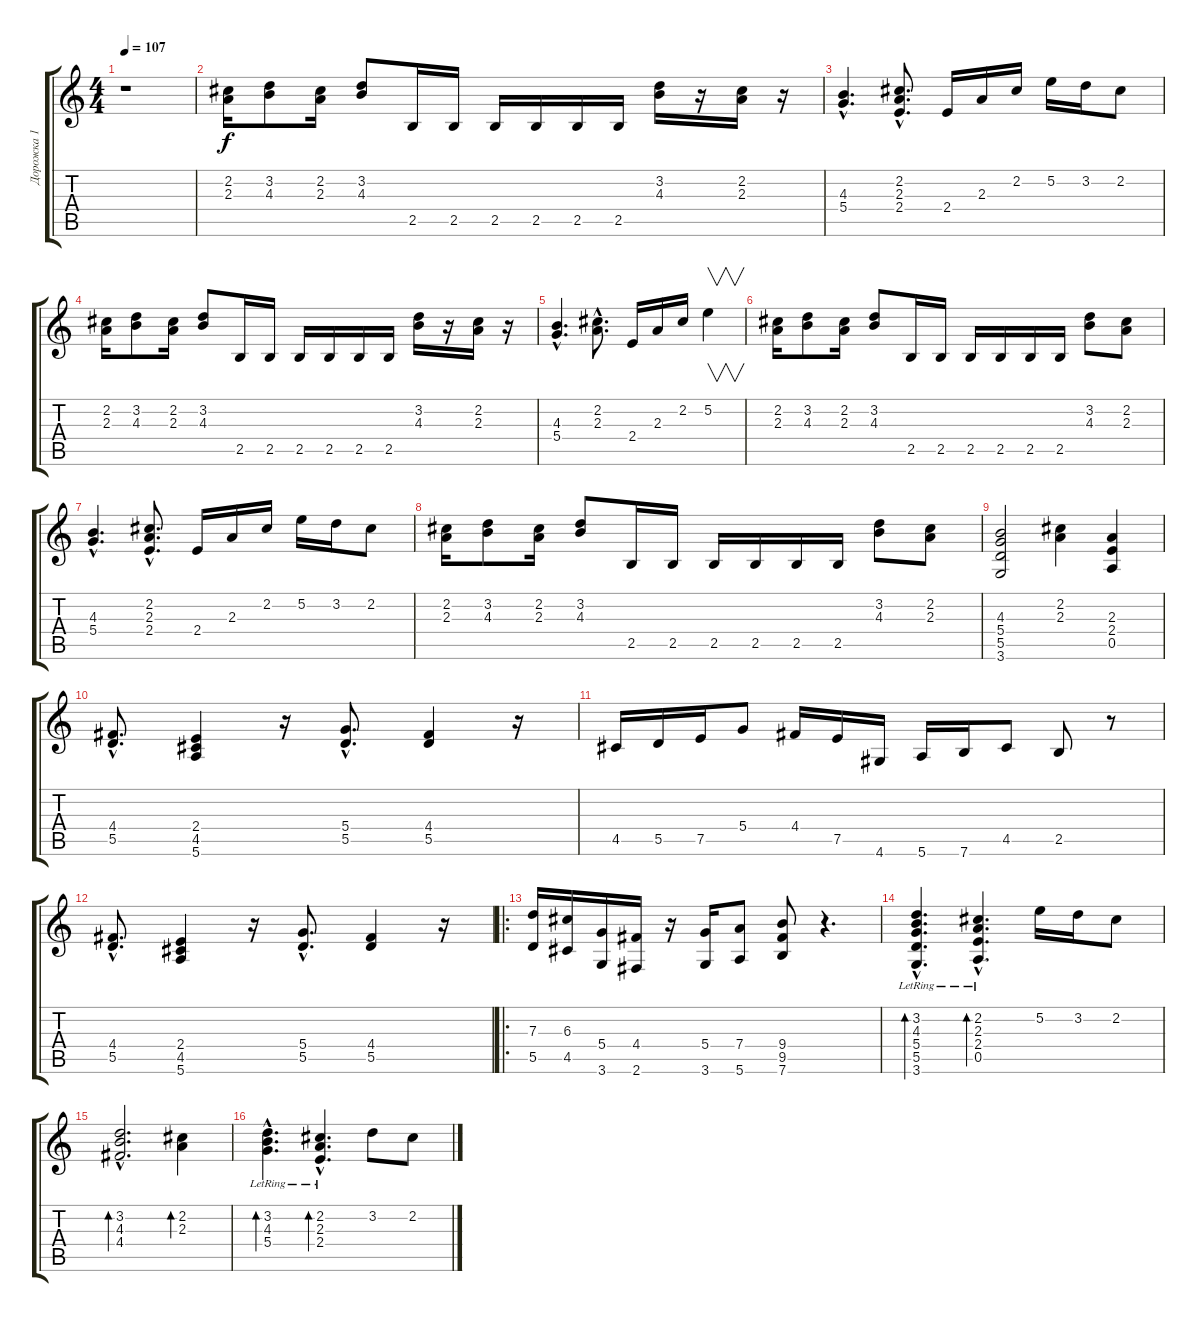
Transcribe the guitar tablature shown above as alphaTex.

\track ("Дорожка 1" "Дорожка 1") {instrument distortionguitar}
\staff {score tabs}
\tuning (E4 B3 G3 D3 A2 E2) {hide}
\ts (4 4)
\tempo 107
\clef g2
\ks c
r.1{dy f instrument distortionguitar} |
(2.2 2.3).16 (3.2 4.3).8 (2.2 2.3).16 (3.2 4.3).8 2.5.16 2.5.16 2.5.16 2.5.16 2.5.16 2.5.16 (3.2 4.3).16 r.16 (2.2 2.3).16 r.16 |
(4.3{hac} 5.4{hac}).4{d} (2.2{hac} 2.3{hac} 2.4{hac}).8{d} 2.4.16 2.3.16 2.2.16 5.2.16 3.2.16 2.2.8 |
(2.2 2.3).16 (3.2 4.3).8 (2.2 2.3).16 (3.2 4.3).8 2.5.16 2.5.16 2.5.16 2.5.16 2.5.16 2.5.16 (3.2 4.3).16 r.16 (2.2 2.3).16 r.16 |
(4.3{hac} 5.4{hac}).4{d} (2.2{hac} 2.3{hac}).8{d} 2.4.16 2.3.16 2.2.16 5.2.4{v} |
(2.2 2.3).16 (3.2 4.3).8 (2.2 2.3).16 (3.2 4.3).8 2.5.16 2.5.16 2.5.16 2.5.16 2.5.16 2.5.16 (3.2 4.3).8 (2.2 2.3).8 |
(4.3{hac} 5.4{hac}).4{d} (2.2{hac} 2.3{hac} 2.4{hac}).8{d} 2.4.16 2.3.16 2.2.16 5.2.16 3.2.16 2.2.8 |
(2.2 2.3).16 (3.2 4.3).8 (2.2 2.3).16 (3.2 4.3).8 2.5.16 2.5.16 2.5.16 2.5.16 2.5.16 2.5.16 (3.2 4.3).8 (2.2 2.3).8 |
(4.3 5.4 5.5 3.6).2 (2.2 2.3).4 (2.3 2.4 0.5).4 |
(4.4{hac} 5.5{hac}).8{d} (2.4 4.5 5.6).4 r.16 (5.4{hac} 5.5{hac}).8{d} (4.4 5.5).4 r.16 |
4.5.16 5.5.16 7.5.16 5.4.8 4.4.16 7.5.16 4.6.16 5.6.16 7.6.16 4.5.8 2.5.8 r.8 |
(4.4{hac} 5.5{hac}).8{d} (2.4 4.5 5.6).4 r.16 (5.4{hac} 5.5{hac}).8{d} (4.4 5.5).4 r.16 |
\ro
(7.3 5.5).16 (6.3 4.5).16 (5.4 3.6).16 (4.4 2.6).16 r.16 (5.4 3.6).16 (7.4 5.6).8 (9.4 9.5 7.6).8 r.4{d} |
(3.2{hac lr} 4.3{hac lr} 5.4{hac lr} 5.5{hac} 3.6{hac}).4{d bd 60 instrument acousticguitarsteel} (2.2{hac lr} 2.3{hac lr} 2.4{hac lr} 0.5{hac}).4{d bd 60} 5.2.16 3.2.16 2.2.8 |
(3.2{hac} 4.3{hac} 4.4{hac}).2{d bd 60} (2.2 2.3).4{bd 60} |
(3.2{hac lr} 4.3{hac lr} 5.4{hac lr}).4{d bd 60} (2.2{hac lr} 2.3{hac lr} 2.4{hac lr}).4{d bd 60} 3.2.8 2.2.8
